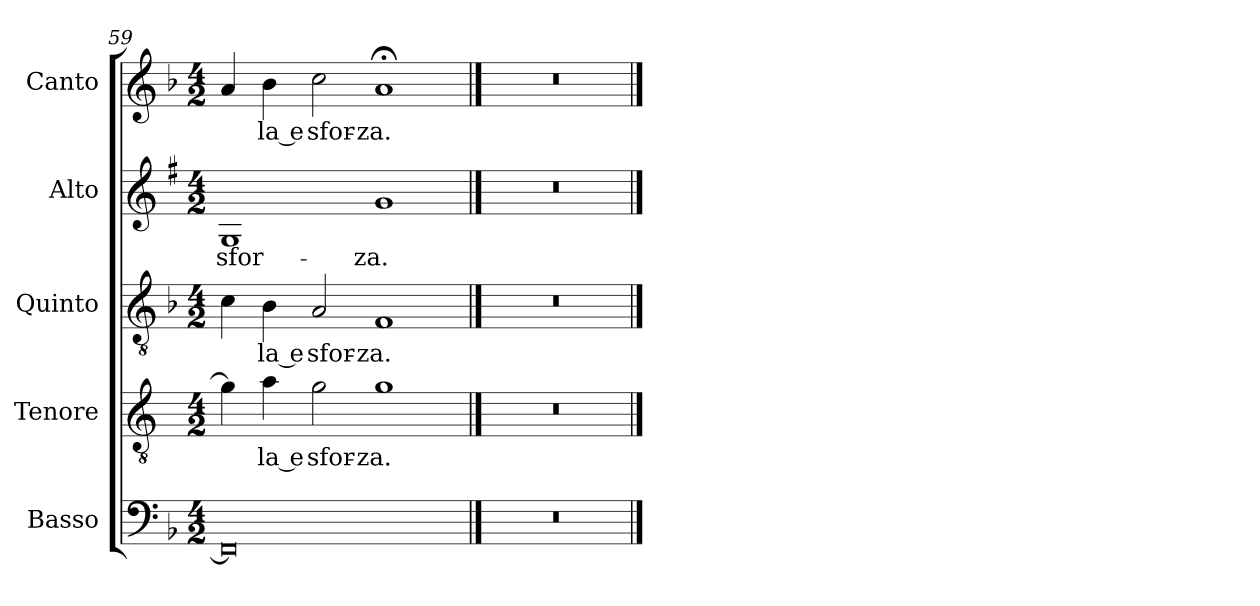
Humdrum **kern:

**kern	**text	**kern	**text	**kern	**text	**kern	**text	**kern	**text
*part5	*part5	*part4	*part4	*part3	*part3	*part2	*part2	*part1	*part1
*staff5	*staff5	*staff4	*staff4	*staff3	*staff3	*staff2	*staff2	*staff1	*staff1
*I"Basso	*	*I"Tenore	*	*I"Quinto	*	*I"Alto	*	*I"Canto	*
*I'B	*	*I'T	*	*	*	*I'A	*	*I'C	*
*clefF4	*	*clefGv2	*	*clefGv2	*	*clefG2	*	*clefG2	*
*	*	*ITrd4c7	*	*	*	*ITrd1c2	*	*	*
*k[b-]	*	*k[b-]	*	*k[b-]	*	*k[b-]	*	*k[b-]	*
*F:	*	*F:	*	*F:	*	*F:	*	*F:	*
*M4/2	*	*M4/2	*	*M4/2	*	*M4/2	*	*M4/2	*
=59	=59	=59	=59	=59	=59	=59	=59	=59	=59
!	!	!	!	!	!	!	!LO:LY:b	!	!
0FF]	.	4c\]	.	4c\	.	1F	sfor-	4a/	.
!	!	!	!LO:LY:b	!	!LO:LY:b	!	!	!	!LO:LY:b
.	.	4d\	-la e	4B-\	-la e	.	.	4b-\	-la e
!	!	!	!LO:LY:b	!	!LO:LY:b	!	!	!	!LO:LY:b
.	.	2c\	sfor-	2A/	sfor-	.	.	2cc\	sfor-
!	!	!	!LO:LY:b	!	!LO:LY:b	!	!LO:LY:b	!	!LO:LY:b
.	.	1c	-za.	1F	-za.	1f	-za.	1a;<	-za.
==60	==60	==60	==60	==60	==60	==60	==60	==60	==60
0r	.	0r	.	0r	.	0r	.	0r	.
==	==	==	==	==	==	==	==	==	==
*-	*-	*-	*-	*-	*-	*-	*-	*-	*-
